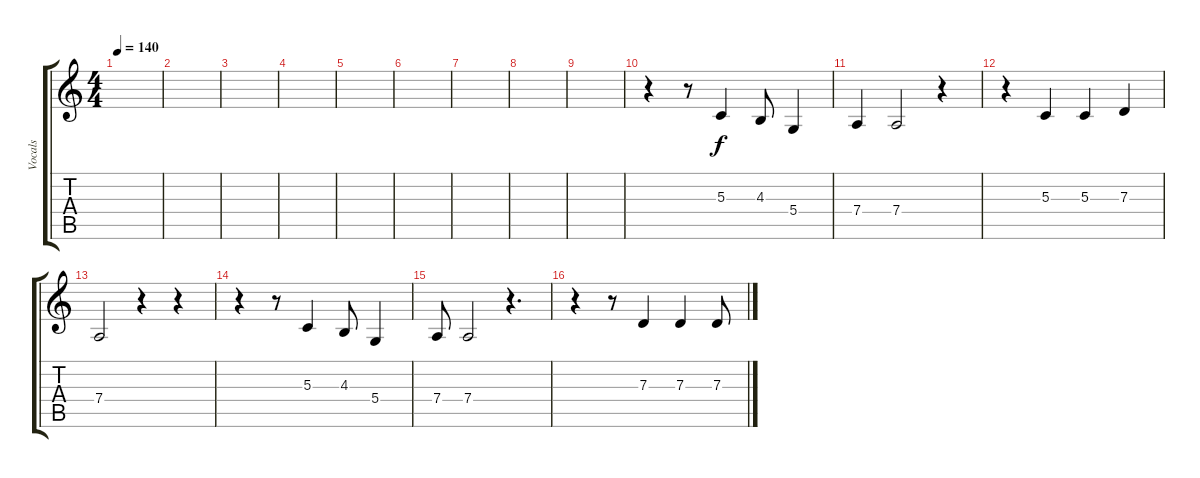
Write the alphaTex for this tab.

\track ("Vocals" "Vocals") {instrument acousticgrandpiano}
\staff {score tabs}
\tuning (E4 B3 G3 D3 A2 E2) {hide}
\ts (4 4)
\tempo 140
\clef g2
\ks c
|
|
|
|
|
|
|
|
|
r.4 r.8 5.3.4 4.3.8 5.4.4 |
7.4.4 7.4.2 r.4 |
r.4 5.3.4 5.3.4 7.3.4 |
7.4.2 r.4 r.4 |
r.4 r.8 5.3.4 4.3.8 5.4.4 |
7.4.8 7.4.2 r.4{d} |
r.4 r.8 7.3.4 7.3.4 7.3.8
